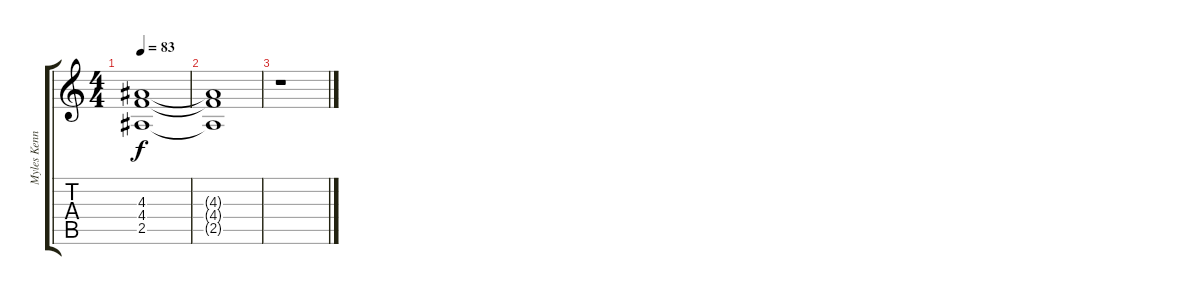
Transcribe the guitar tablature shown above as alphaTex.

\track ("Myles Kennedy" "Myles Kenn") {instrument electricguitarclean}
\staff {score tabs}
\tuning (Eb4 Bb3 Gb3 Db3 Ab2 Eb2) {hide}
\ts (4 4)
\tempo 83
\clef g2
\ks c
(4.3{t} 4.4{t} 2.5{t}).1{dy f} |
(4.3{t} 4.4{t} 2.5{t}).1 |
r.1
